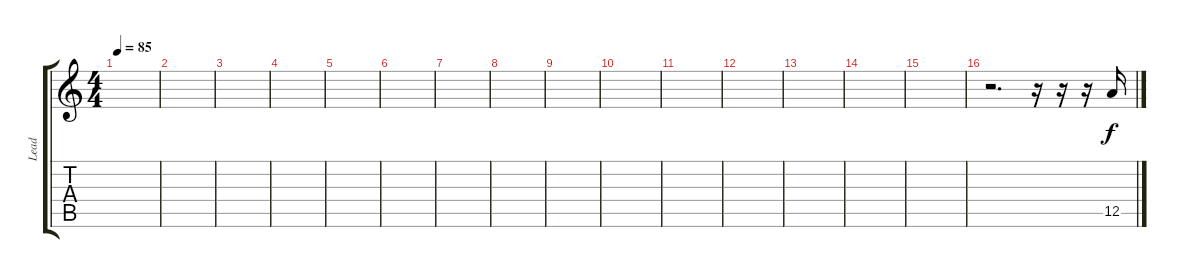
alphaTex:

\track ("Lead" "Lead") {instrument acousticguitarsteel}
\staff {score tabs}
\tuning (E4 B3 G3 D3 A2 E2) {hide}
\ts (4 4)
\tempo 85
\clef g2
\ks c
|
|
|
|
|
|
|
|
|
|
|
|
|
|
|
r.2{d} r.16 r.16 r.16 12.5.16
